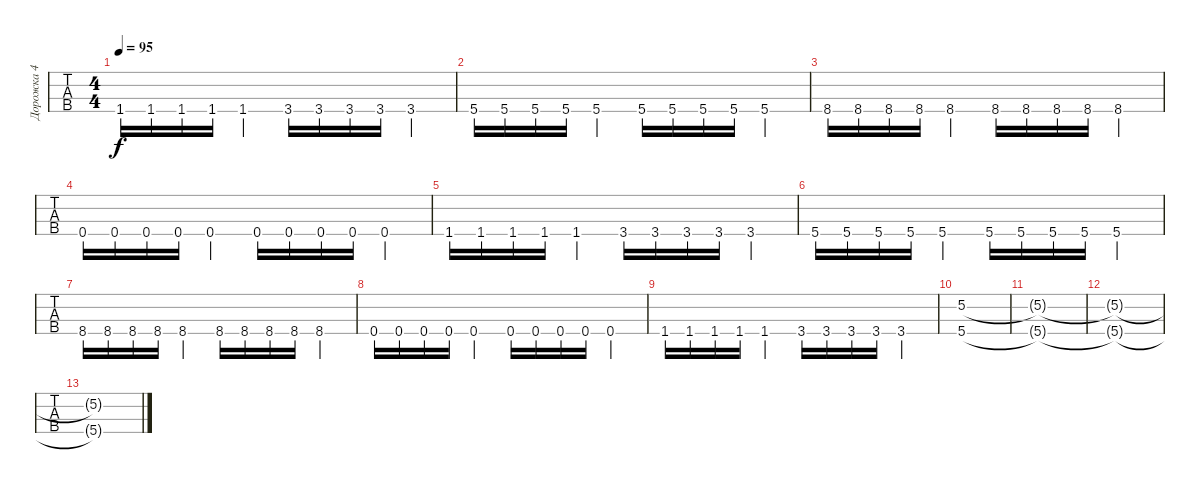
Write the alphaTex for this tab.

\track ("Дорожка 4" "Дорожка 4") {instrument electricbassfinger}
\staff {tabs}
\tuning (F2 C2 G1 C1) {hide}
\ts (4 4)
\tempo 95
\clef f4
\ks c
1.4.16{dy f} 1.4.16 1.4.16 1.4.16 1.4.4 3.4.16 3.4.16 3.4.16 3.4.16 3.4.4 |
5.4.16 5.4.16 5.4.16 5.4.16 5.4.4 5.4.16 5.4.16 5.4.16 5.4.16 5.4.4 |
8.4.16 8.4.16 8.4.16 8.4.16 8.4.4 8.4.16 8.4.16 8.4.16 8.4.16 8.4.4 |
0.4.16 0.4.16 0.4.16 0.4.16 0.4.4 0.4.16 0.4.16 0.4.16 0.4.16 0.4.4 |
1.4.16 1.4.16 1.4.16 1.4.16 1.4.4 3.4.16 3.4.16 3.4.16 3.4.16 3.4.4 |
5.4.16 5.4.16 5.4.16 5.4.16 5.4.4 5.4.16 5.4.16 5.4.16 5.4.16 5.4.4 |
8.4.16 8.4.16 8.4.16 8.4.16 8.4.4 8.4.16 8.4.16 8.4.16 8.4.16 8.4.4 |
0.4.16 0.4.16 0.4.16 0.4.16 0.4.4 0.4.16 0.4.16 0.4.16 0.4.16 0.4.4 |
1.4.16 1.4.16 1.4.16 1.4.16 1.4.4 3.4.16 3.4.16 3.4.16 3.4.16 3.4.4 |
(5.2 5.4).1 |
(5.2{t} 5.4{t}).1 |
(5.2{t} 5.4{t}).1 |
(5.2{t} 5.4{t}).1
